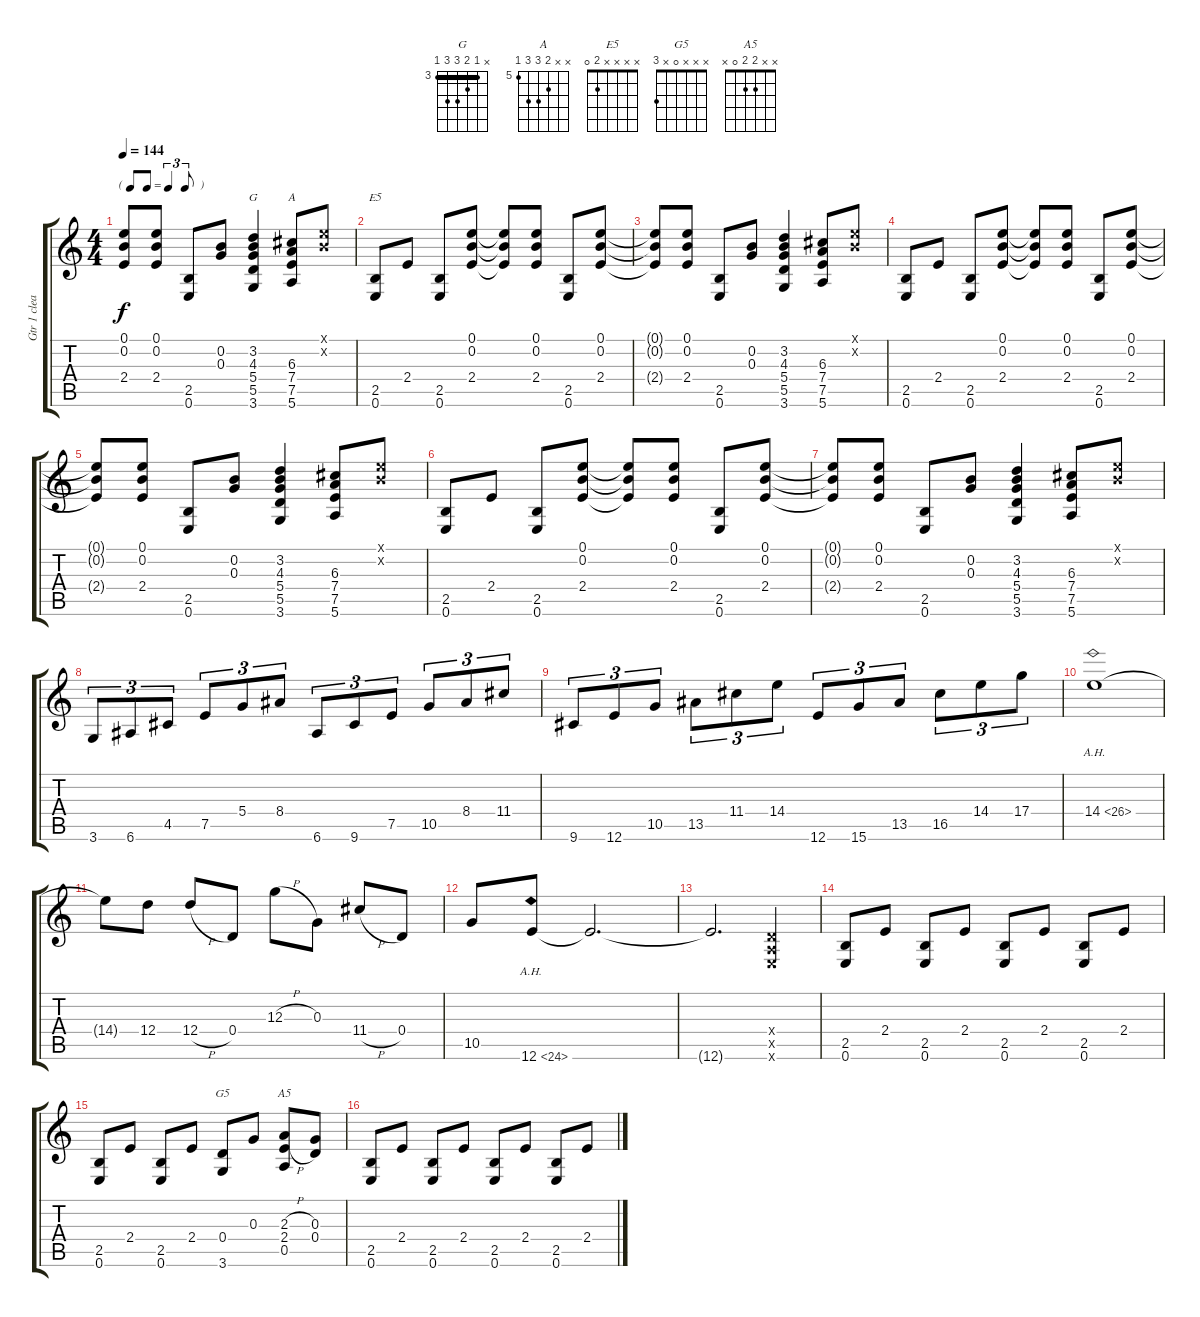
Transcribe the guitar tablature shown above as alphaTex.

\track ("Gtr 1 clean" "Gtr 1 clea") {instrument electricguitarclean}
\staff {score tabs}
\tuning (E4 B3 G3 D3 A2 E2) {hide}
\chord ("G" x 3 4 5 5 3) {firstfret 3 barre 3}
\chord ("A" x x 6 7 7 5) {firstfret 5}
\chord ("E5" x x x x 2 0)
\chord ("G5" x x x 0 x 3)
\chord ("A5" x x 2 2 0 x)
\ts (4 4)
\tf triplet8th
\tempo 144
\clef g2
\ks c
(0.1{t} 0.2{t} 2.4{t}).8{dy f} (0.1 0.2 2.4).8 (2.5 0.6).8 (0.2 0.3).8 (3.2 4.3 5.4 5.5 3.6).4{ch "G"} (6.3 7.4 7.5 5.6).8{ch "A"} (0.1{x} 0.2{x}).8 |
(2.5 0.6).8{ch "E5"} 2.4.8 (2.5 0.6).8 (0.1 0.2 2.4).8 (0.1{t} 0.2{t} 2.4{t}).8 (0.1 0.2 2.4).8 (2.5 0.6).8 (0.1 0.2 2.4).8 |
(0.1{t} 0.2{t} 2.4{t}).8 (0.1 0.2 2.4).8 (2.5 0.6).8 (0.2 0.3).8 (3.2 4.3 5.4 5.5 3.6).4 (6.3 7.4 7.5 5.6).8 (0.1{x} 0.2{x}).8 |
(2.5 0.6).8 2.4.8 (2.5 0.6).8 (0.1 0.2 2.4).8 (0.1{t} 0.2{t} 2.4{t}).8 (0.1 0.2 2.4).8 (2.5 0.6).8 (0.1 0.2 2.4).8 |
(0.1{t} 0.2{t} 2.4{t}).8 (0.1 0.2 2.4).8 (2.5 0.6).8 (0.2 0.3).8 (3.2 4.3 5.4 5.5 3.6).4 (6.3 7.4 7.5 5.6).8 (0.1{x} 0.2{x}).8 |
(2.5 0.6).8 2.4.8 (2.5 0.6).8 (0.1 0.2 2.4).8 (0.1{t} 0.2{t} 2.4{t}).8 (0.1 0.2 2.4).8 (2.5 0.6).8 (0.1 0.2 2.4).8 |
(0.1{t} 0.2{t} 2.4{t}).8 (0.1 0.2 2.4).8 (2.5 0.6).8 (0.2 0.3).8 (3.2 4.3 5.4 5.5 3.6).4 (6.3 7.4 7.5 5.6).8 (0.1{x} 0.2{x}).8 |
3.6.8{tu (3 2)} 6.6.8{tu (3 2)} 4.5.8{tu (3 2)} 7.5.8{tu (3 2)} 5.4.8{tu (3 2)} 8.4.8{tu (3 2)} 6.6.8{tu (3 2)} 9.6.8{tu (3 2)} 7.5.8{tu (3 2)} 10.5.8{tu (3 2)} 8.4.8{tu (3 2)} 11.4.8{tu (3 2)} |
9.6.8{tu (3 2)} 12.6.8{tu (3 2)} 10.5.8{tu (3 2)} 13.5.8{tu (3 2)} 11.4.8{tu (3 2)} 14.4.8{tu (3 2)} 12.6.8{tu (3 2)} 15.6.8{tu (3 2)} 13.5.8{tu (3 2)} 16.5.8{tu (3 2)} 14.4.8{tu (3 2)} 17.4.8{tu (3 2)} |
14.4{ah 12}.1 |
14.4{t}.8 12.4.8 12.4{h}.8 0.4.8 12.3{h}.8 0.3.8 11.4{h}.8 0.4.8 |
10.5.8 12.6{ah 12}.8 12.6{t}.2{d} |
12.6{t}.2{d} (0.4{x} 0.5{x} 0.6{x}).4 |
(2.5 0.6).8 2.4.8 (2.5 0.6).8 2.4.8 (2.5 0.6).8 2.4.8 (2.5 0.6).8 2.4.8 |
(2.5 0.6).8 2.4.8 (2.5 0.6).8 2.4.8 (0.4 3.6).8{ch "G5"} 0.3.8 (2.3{h} 2.4{h} 0.5).8{ch "A5"} (0.3 0.4).8 |
(2.5 0.6).8 2.4.8 (2.5 0.6).8 2.4.8 (2.5 0.6).8 2.4.8 (2.5 0.6).8 2.4.8
